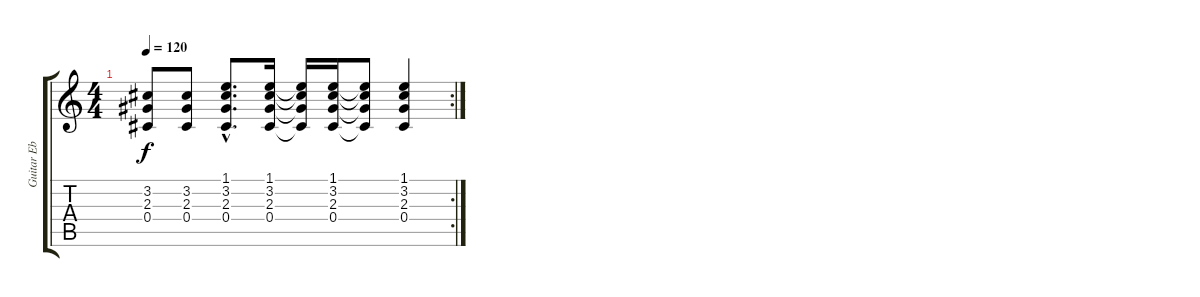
\track ("Guitar Eb" "Guitar Eb") {instrument acousticguitarnylon}
\staff {score tabs}
\tuning (Eb4 Bb3 Gb3 Db3 Ab2 Eb2) {hide}
\rc 2
\ts (4 4)
\tempo 120
\clef g2
\ks c
(3.2 2.3 0.4).8{dy f} (3.2 2.3 0.4).8 (1.1{hac} 3.2{hac} 2.3{hac} 0.4{hac}).8{d} (1.1 3.2 2.3 0.4).16 (1.1{t} 3.2{t} 2.3{t} 0.4{t}).16 (1.1 3.2 2.3 0.4).16 (1.1{t} 3.2{t} 2.3{t} 0.4{t}).8 (1.1 3.2 2.3 0.4).4
